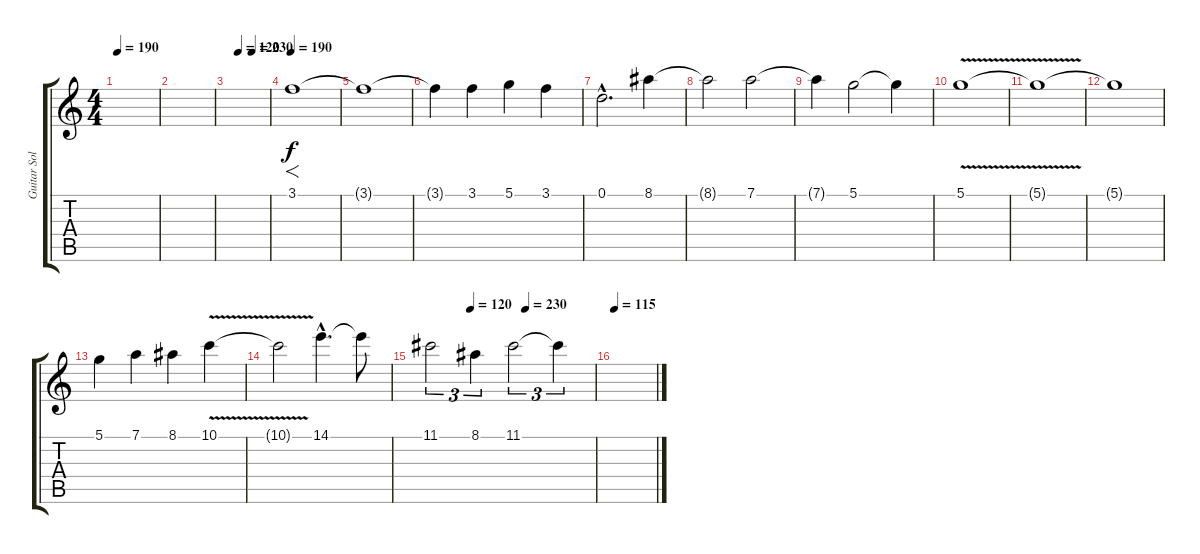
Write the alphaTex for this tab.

\track ("Guitar Solo" "Guitar Sol") {instrument overdrivenguitar}
\staff {score tabs}
\tuning (D4 A3 F3 C3 G2 D2) {hide}
\ts (4 4)
\tempo 190
\clef g2
\ks c
|
|
\tempo (120 0.25)
\tempo (230 0.5833333333333334)
|
\tempo 190
3.1.1{f} |
3.1{t}.1 |
3.1{t}.4 3.1.4 5.1.4 3.1.4 |
0.1{hac}.2{d} 8.1.4 |
8.1{t}.2 7.1.2 |
7.1{t}.4 5.1.2 5.1{t}.4 |
5.1{v}.1 |
5.1{t}.1 |
5.1{t}.1 |
5.1.4 7.1.4 8.1.4 10.1{v}.4 |
10.1{t}.2 14.1{hac}.4{d} 14.1{t}.8 |
\tempo (120 0.25)
\tempo (230 0.5833333333333334)
11.1.2{tu (3 2)} 8.1.4{tu (3 2)} 11.1.2{tu (3 2)} 11.1{t}.4{tu (3 2)} |
\tempo 115
